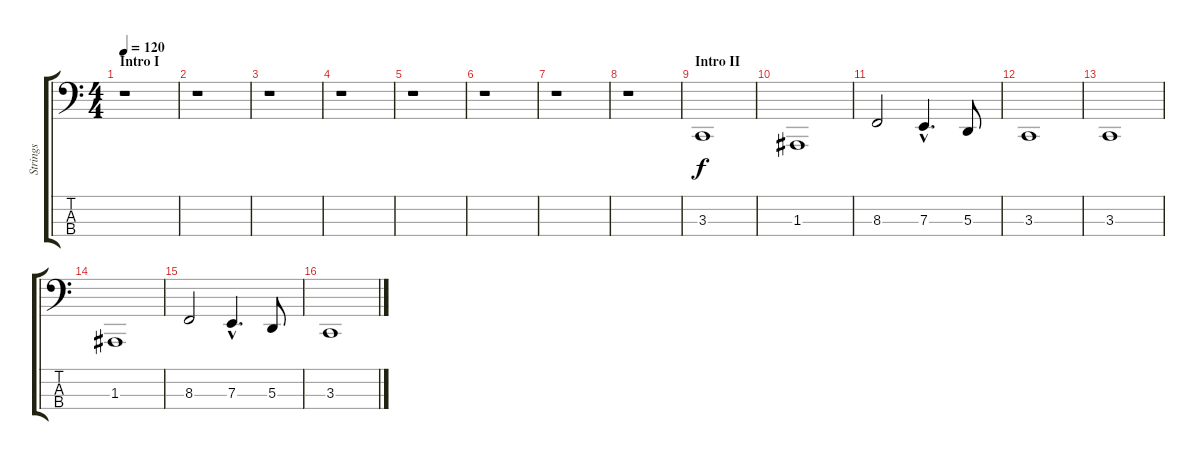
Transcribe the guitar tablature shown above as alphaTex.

\track ("Strings" "Strings") {instrument stringensemble1}
\staff {score tabs}
\tuning (G2 D2 A1 E1) {hide}
\ts (4 4)
\section ("" "Intro I")
\tempo 120
\clef f4
\ks c
r.1{dy f instrument stringensemble1} |
r.1 |
r.1 |
r.1 |
r.1 |
r.1 |
r.1 |
r.1 |
\section ("" "Intro II")
3.3.1 |
1.3.1 |
8.3.2 7.3{hac}.4{d} 5.3.8 |
3.3.1 |
3.3.1 |
1.3.1 |
8.3.2 7.3{hac}.4{d} 5.3.8 |
3.3.1
